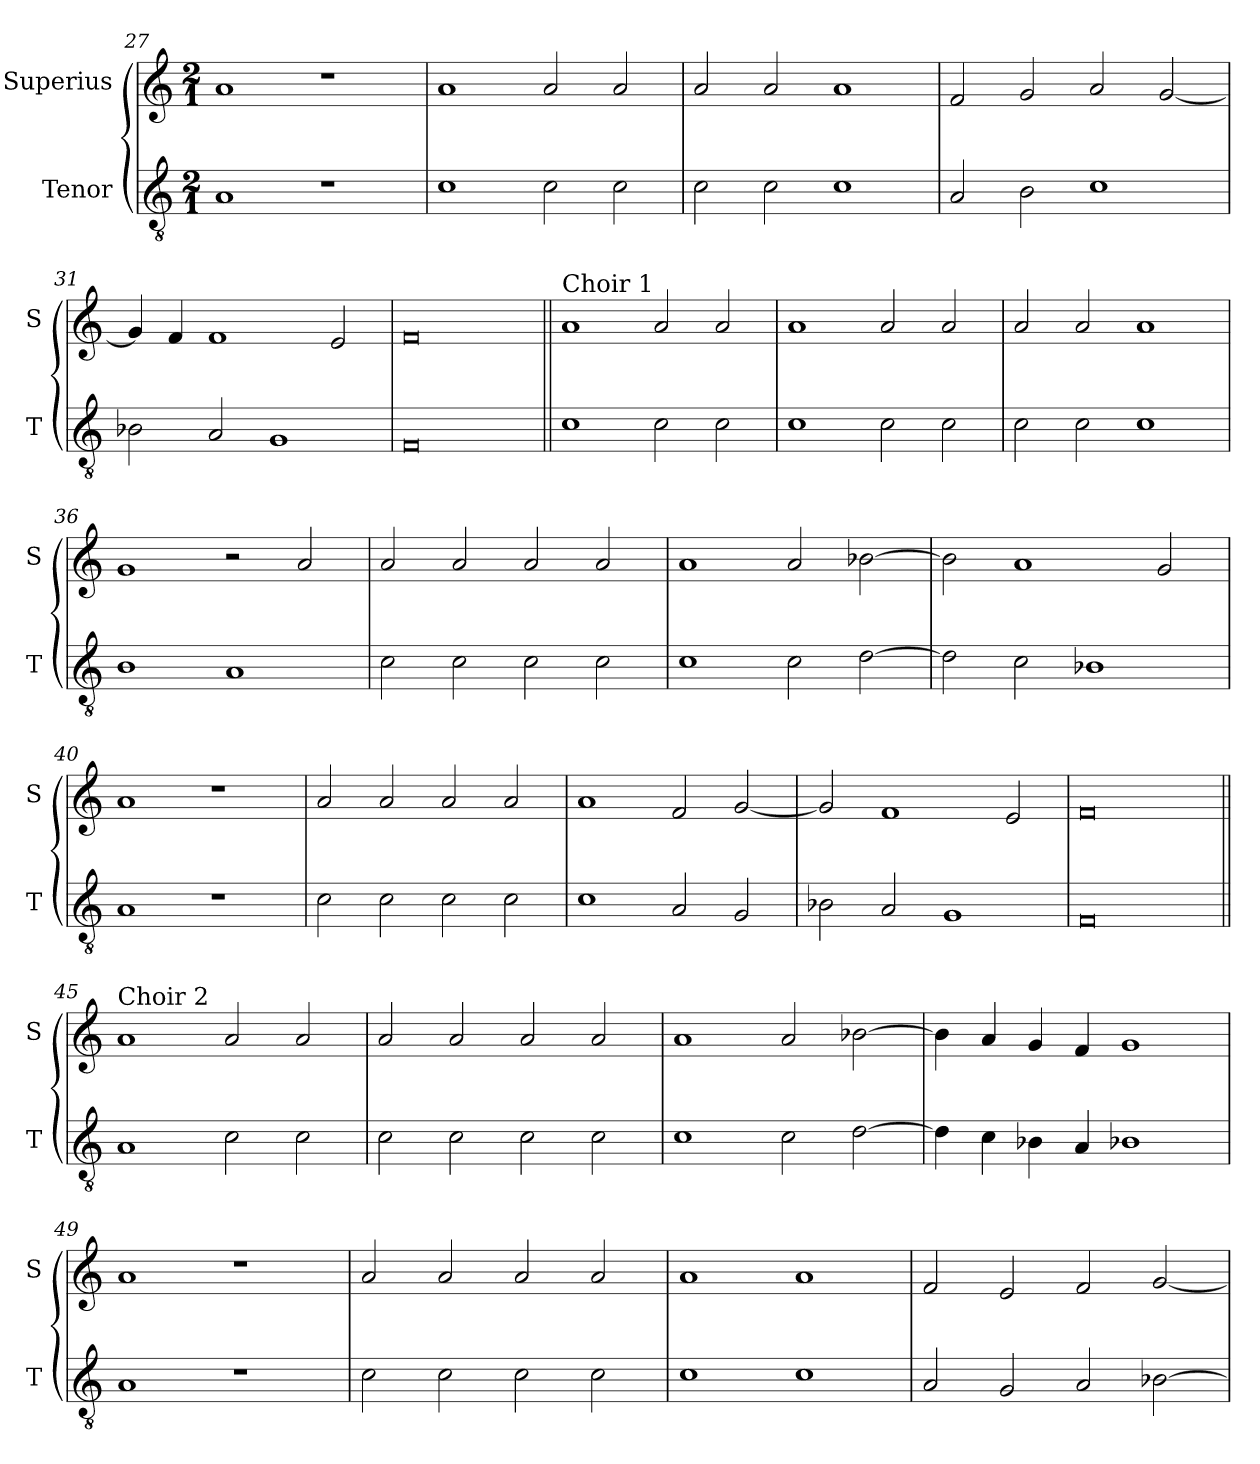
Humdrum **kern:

**kern	**kern
*part2	*part1
*staff2	*staff1
*I"Tenor	*I"Superius
*I'T	*I'S
*clefGv2	*clefG2
*k[]	*k[]
*M2/1	*M2/1
=27	=27
1A	1a
1r	1r
=28	=28
1c	1a
2c\	2a/
2c\	2a/
=29	=29
2c\	2a/
2c\	2a/
1c	1a
=30	=30
2A/	2f/
2B\	2g/
1c	2a/
.	[2g/
=31	=31
2B-X\	4g/]
.	4f/
2A/	1f
1G	.
.	2e/
=32	=32
0F	0f
=33||	=33||
!	!LO:TX:a:t=Choir 1
1c	1a
2c\	2a/
2c\	2a/
=34	=34
1c	1a
2c\	2a/
2c\	2a/
=35	=35
2c\	2a/
2c\	2a/
1c	1a
=36	=36
1B	1g
1A	2r
.	2a/
=37	=37
2c\	2a/
2c\	2a/
2c\	2a/
2c\	2a/
=38	=38
1c	1a
2c\	2a/
[2d\	[2b-X\
=39	=39
2d\]	2b-\]
2c\	1a
1B-X	.
.	2g/
=40	=40
1A	1a
1r	1r
=41	=41
2c\	2a/
2c\	2a/
2c\	2a/
2c\	2a/
=42	=42
1c	1a
2A/	2f/
2G/	[2g/
=43	=43
2B-X\	2g/]
2A/	1f
1G	.
.	2e/
=44	=44
0F	0f
=45||	=45||
!	!LO:TX:a:t=Choir 2
1A	1a
2c\	2a/
2c\	2a/
=46	=46
2c\	2a/
2c\	2a/
2c\	2a/
2c\	2a/
=47	=47
1c	1a
2c\	2a/
[2d\	[2b-X\
=48	=48
4d\]	4b-\]
4c\	4a/
4B-X\	4g/
4A/	4f/
1B-X	1g
=49	=49
1A	1a
1r	1r
=50	=50
2c\	2a/
2c\	2a/
2c\	2a/
2c\	2a/
=51	=51
1c	1a
1c	1a
=52	=52
2A/	2f/
2G/	2e/
2A/	2f/
[2B-X\	[2g/
=	=
*-	*-
